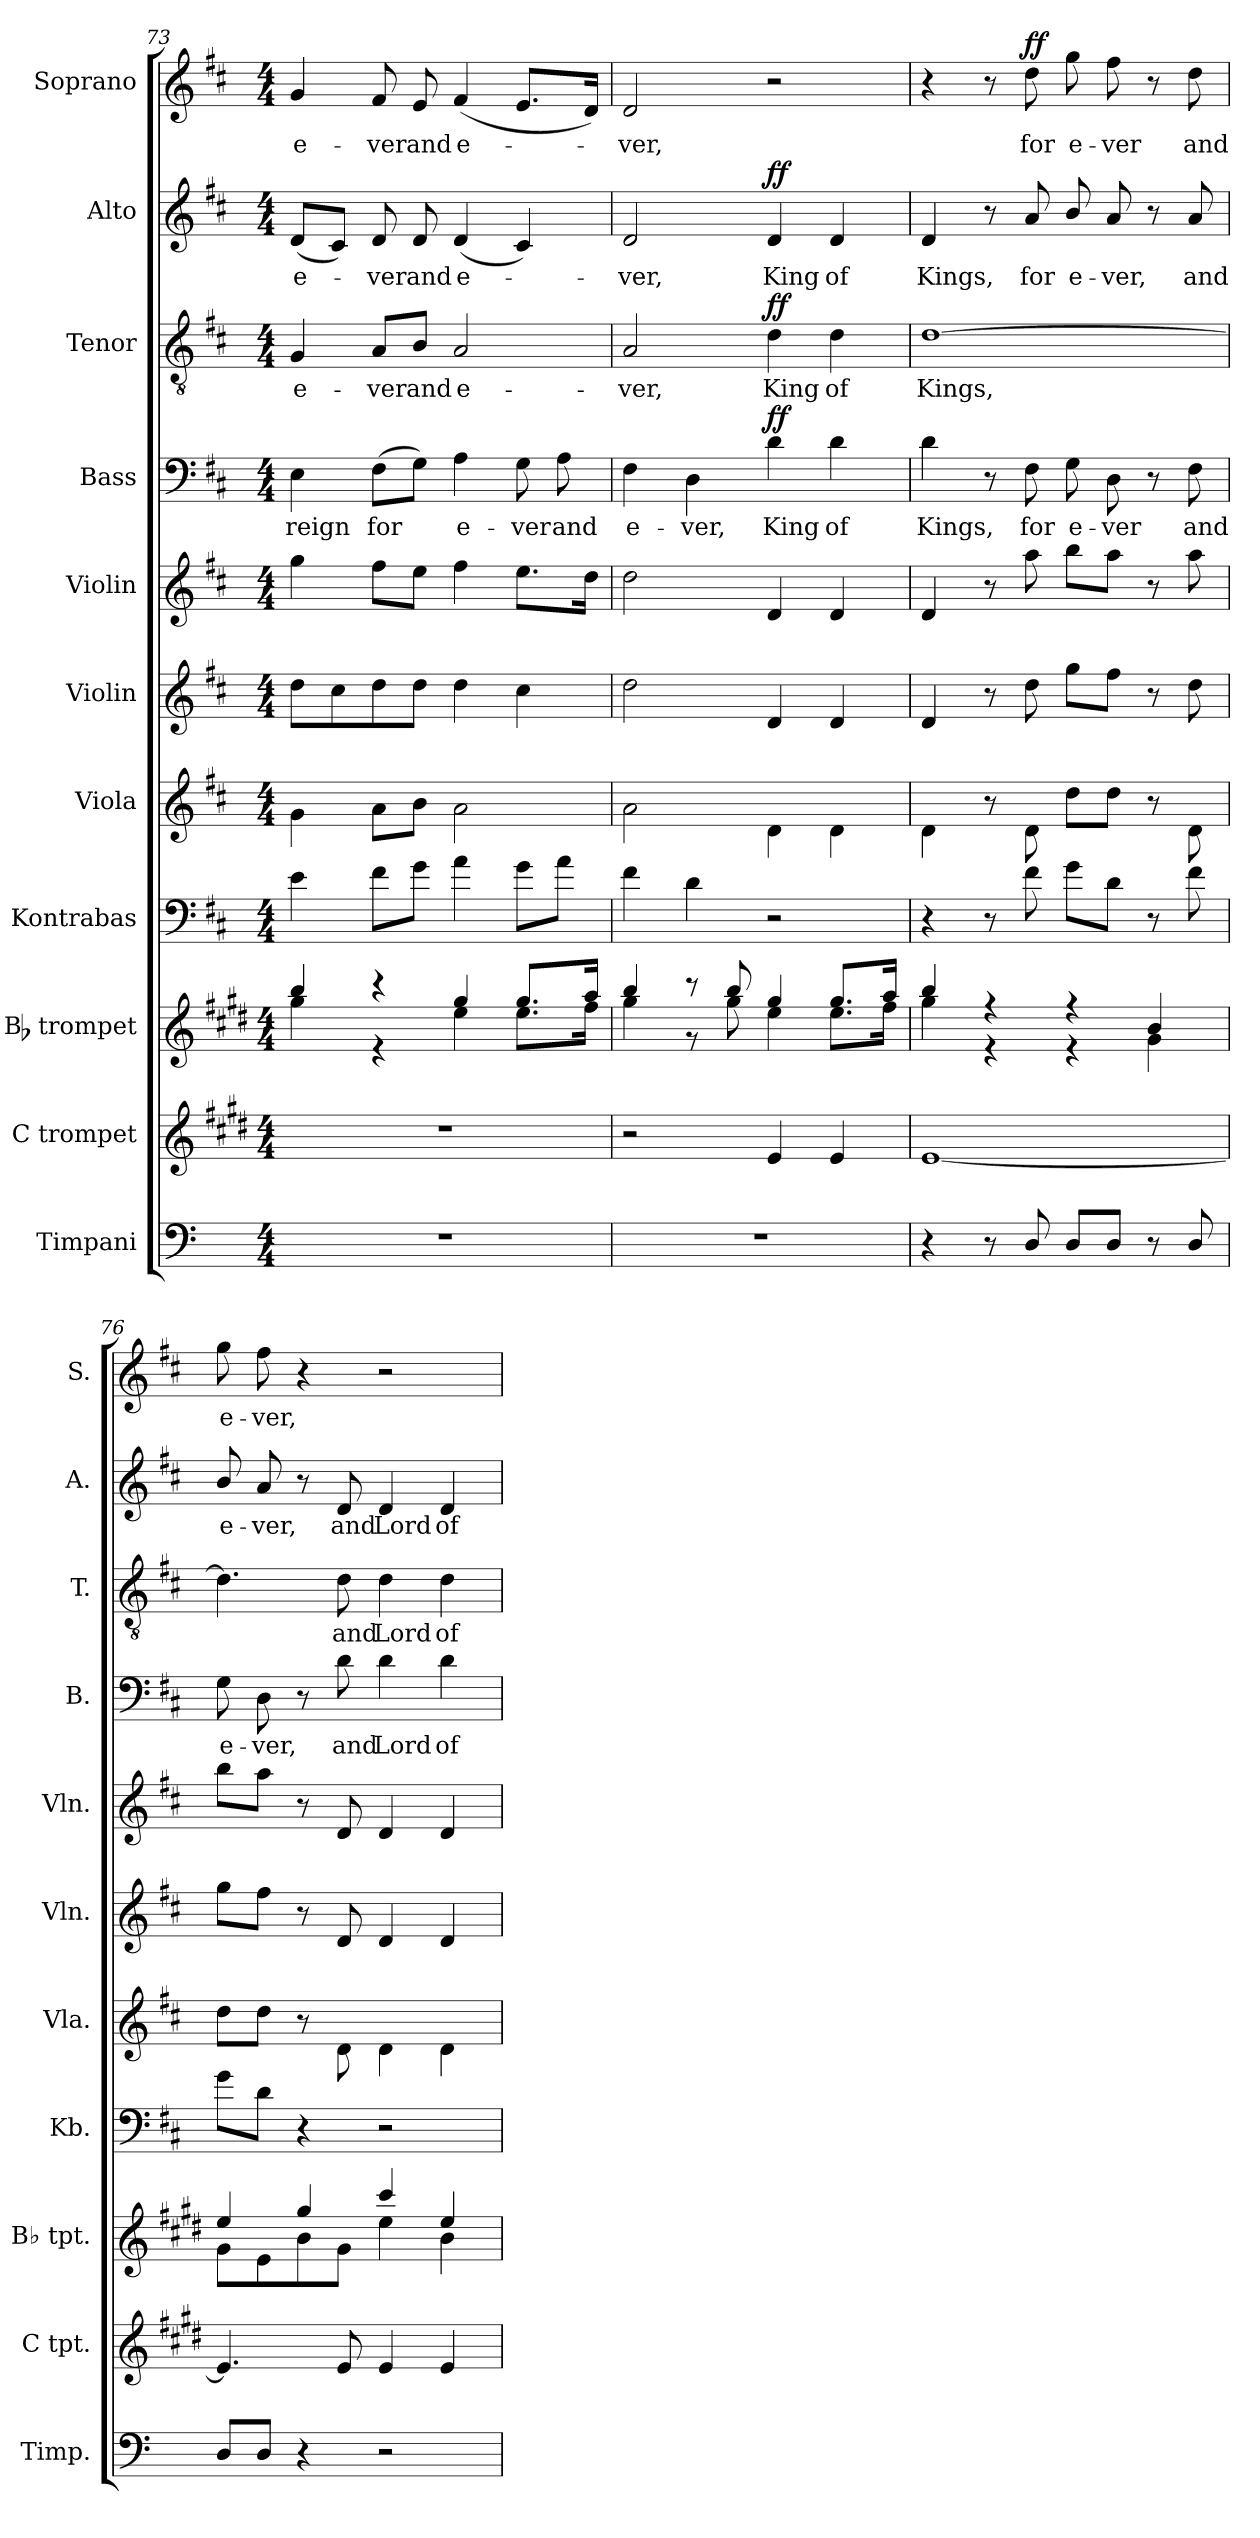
**kern	**kern	**kern	**kern	**kern	**kern	**kern	**kern	**text	**dynam	**kern	**text	**dynam	**kern	**text	**dynam	**kern	**text	**dynam
*part11	*part10	*part9	*part8	*part7	*part6	*part5	*part4	*part4	*part4	*part3	*part3	*part3	*part2	*part2	*part2	*part1	*part1	*part1
*staff11	*staff10	*staff9	*staff8	*staff7	*staff6	*staff5	*staff4	*staff4	*staff4	*staff3	*staff3	*staff3	*staff2	*staff2	*staff2	*staff1	*staff1	*staff1
*I"Timpani	*I"C trompet	*I"Bb trompet	*I"Kontrabas	*I"Viola	*I"Violin	*I"Violin	*I"Bass	*	*	*I"Tenor	*	*	*I"Alto	*	*	*I"Soprano	*	*
*I'Timp.	*I'C tpt.	*I'Bb tpt.	*I'Kb.	*I'Vla.	*I'Vln.	*I'Vln.	*I'B.	*	*	*I'T.	*	*	*I'A.	*	*	*I'S.	*	*
!!LO:PB:g=z
*clefF4	*clefG2	*clefG2	*clefF4	*clefG2	*clefG2	*clefG2	*clefF4	*	*	*clefGv2	*	*	*clefG2	*	*	*clefG2	*	*
*	*ITrd1c2	*ITrd1c2	*ITrd7c12	*	*	*	*	*	*	*	*	*	*	*	*	*	*	*
*k[]	*k[f#c#]	*k[f#c#]	*k[f#c#]	*k[f#c#]	*k[f#c#]	*k[f#c#]	*k[f#c#]	*	*	*k[f#c#]	*	*	*k[f#c#]	*	*	*k[f#c#]	*	*
*	*D:	*	*D:	*D:	*D:	*D:	*D:	*	*	*D:	*	*	*D:	*	*	*D:	*	*
*M4/4	*M4/4	*M4/4	*M4/4	*M4/4	*M4/4	*M4/4	*M4/4	*	*	*M4/4	*	*	*M4/4	*	*	*M4/4	*	*
=73	=73	=73	=73	=73	=73	=73	=73	=73	=73	=73	=73	=73	=73	=73	=73	=73	=73	=73
*	*	*^	*	*	*	*	*	*	*	*	*	*	*	*	*	*	*	*
!	!	!	!	!	!	!	!	!	!LO:LY:b	!	!	!LO:LY:b	!	!	!LO:LY:b	!	!	!LO:LY:b	!
1r	1r	4aa/	4ff#\	4E\	4g\	8dd\L	4gg\	4E\	reign	.	4G/	e-	.	(8d/L	e-	.	4g/	e-	.
.	.	.	.	.	.	8cc#\	.	.	.	.	.	.	.	8c#/J)	.	.	.	.	.
!	!	!	!	!	!	!	!	!	!LO:LY:b	!	!	!LO:LY:b	!	!	!LO:LY:b	!	!	!LO:LY:b	!
.	.	4r	4r	8F#\L	8a\L	8dd\	8ff#\L	(8F#\L	for	.	8A/L	-ver	.	8d/	-ver	.	8f#/	-ver	.
!	!	!	!	!	!	!	!	!	!	!	!	!LO:LY:b	!	!	!LO:LY:b	!	!	!LO:LY:b	!
.	.	.	.	8G\J	8b\J	8dd\J	8ee\J	8G\J)	.	.	8B/J	and	.	8d/	and	.	8e/	and	.
!	!	!	!	!	!	!	!	!	!LO:LY:b	!	!	!LO:LY:b	!	!	!LO:LY:b	!	!	!LO:LY:b	!
.	.	4ff#/	4dd\	4A\	2a\	4dd\	4ff#\	4A\	e-	.	2A/	e-	.	(4d/	e-	.	(4f#/	e-	.
!	!	!	!	!	!	!	!	!	!LO:LY:b	!	!	!	!	!	!	!	!	!	!
.	.	8.ff#/L	8.dd\L	8G\L	.	4cc#\	8.ee\L	8G\	-ver	.	.	.	.	4c#/)	.	.	8.e/L	.	.
!	!	!	!	!	!	!	!	!	!LO:LY:b	!	!	!	!	!	!	!	!	!	!
.	.	.	.	8A\J	.	.	.	8A\	and	.	.	.	.	.	.	.	.	.	.
.	.	16gg/Jk	16ee\Jk	.	.	.	16dd\Jk	.	.	.	.	.	.	.	.	.	16d/Jk)	.	.
=74	=74	=74	=74	=74	=74	=74	=74	=74	=74	=74	=74	=74	=74	=74	=74	=74	=74	=74	=74
!	!	!	!	!	!	!	!	!	!LO:LY:b	!	!	!LO:LY:b	!	!	!LO:LY:b	!	!	!LO:LY:b	!
1r	2r	4aa/	4ff#\	4F#\	2a\	2dd\	2dd\	4F#\	e-	.	2A/	-ver,	.	2d/	-ver,	.	2d/	-ver,	.
!	!	!	!	!	!	!	!	!	!LO:LY:b	!	!	!	!	!	!	!	!	!	!
.	.	8r	8r	4D\	.	.	.	4D\	-ver,	.	.	.	.	.	.	.	.	.	.
.	.	8aa/	8ff#\	.	.	.	.	.	.	.	.	.	.	.	.	.	.	.	.
!	!	!	!	!	!	!	!	!	!LO:LY:b	!LO:DY:b	!	!LO:LY:b	!LO:DY:a	!	!LO:LY:b	!LO:DY:a	!	!	!
.	4d/	4ff#/	4dd\	2r	4d\	4d/	4d/	4d\	King	ff	4d\	King	ff	4d/	King	ff	2r	.	.
!	!	!	!	!	!	!	!	!	!LO:LY:b	!	!	!LO:LY:b	!	!	!LO:LY:b	!	!	!	!
.	4d/	8.ff#/L	8.dd\L	.	4d\	4d/	4d/	4d\	of	.	4d\	of	.	4d/	of	.	.	.	.
.	.	16gg/Jk	16ee\Jk	.	.	.	.	.	.	.	.	.	.	.	.	.	.	.	.
=75	=75	=75	=75	=75	=75	=75	=75	=75	=75	=75	=75	=75	=75	=75	=75	=75	=75	=75	=75
!	!	!	!	!	!	!	!	!	!LO:LY:b	!	!	!LO:LY:b	!	!	!LO:LY:b	!	!	!	!
4r	[1d	4aa/	4ff#\	4r	4d\	4d/	4d/	4d\	Kings,	.	[1d	-Kings,	.	4d/	Kings,	.	4r	.	.
8r	.	4r	4r	8r	8r	8r	8r	8r	.	.	.	.	.	8r	.	.	8r	.	.
!	!	!	!	!	!	!	!	!	!LO:LY:b	!	!	!	!	!	!LO:LY:b	!	!	!LO:LY:b	!LO:DY:a
8D/	.	.	.	8F#\	8d\	8dd\	8aa\	8F#\	for	.	.	.	.	8a/	for	.	8dd\	for	ff
!	!	!	!	!	!	!	!	!	!LO:LY:b	!	!	!	!	!	!LO:LY:b	!	!	!LO:LY:b	!
8D/L	.	4r	4r	8G\L	8dd\L	8gg\L	8bb\L	8G\	e-	.	.	.	.	8b/	e-	.	8gg\	e-	.
!	!	!	!	!	!	!	!	!	!LO:LY:b	!	!	!	!	!	!LO:LY:b	!	!	!LO:LY:b	!
8D/J	.	.	.	8D\J	8dd\J	8ff#\J	8aa\J	8D\	-ver	.	.	.	.	8a/	-ver,	.	8ff#\	-ver	.
8r	.	4a/	4f#\	8r	8r	8r	8r	8r	.	.	.	.	.	8r	.	.	8r	.	.
!	!	!	!	!	!	!	!	!	!LO:LY:b	!	!	!	!	!	!LO:LY:b	!	!	!LO:LY:b	!
8D/	.	.	.	8F#\	8d\	8dd\	8aa\	8F#\	and	.	.	.	.	8a/	and	.	8dd\	and	.
=76	=76	=76	=76	=76	=76	=76	=76	=76	=76	=76	=76	=76	=76	=76	=76	=76	=76	=76	=76
!	!	!	!	!	!	!	!	!	!LO:LY:b	!	!	!	!	!	!LO:LY:b	!	!	!LO:LY:b	!
8D/L	4.d/]	4dd/	8f#\L	8G\L	8dd\L	8gg\L	8bb\L	8G\	e-	.	4.d\]	.	.	8b/	e-	.	8gg\	e-	.
!	!	!	!	!	!	!	!	!	!LO:LY:b	!	!	!	!	!	!LO:LY:b	!	!	!LO:LY:b	!
8D/J	.	.	8d\	8D\J	8dd\J	8ff#\J	8aa\J	8D\	-ver,	.	.	.	.	8a/	-ver,	.	8ff#\	-ver,	.
4r	.	4ff#/	8a\	4r	8r	8r	8r	8r	.	.	.	.	.	8r	.	.	4r	.	.
!	!	!	!	!	!	!	!	!	!LO:LY:b	!	!	!LO:LY:b	!	!	!LO:LY:b	!	!	!	!
.	8d/	.	8f#\J	.	8d\	8d/	8d/	8d\	and	.	8d\	and	.	8d/	and	.	.	.	.
!	!	!	!	!	!	!	!	!	!LO:LY:b	!	!	!LO:LY:b	!	!	!LO:LY:b	!	!	!	!
2r	4d/	4bb/	4dd\	2r	4d\	4d/	4d/	4d\	Lord	.	4d\	Lord	.	4d/	Lord	.	2r	.	.
!	!	!	!	!	!	!	!	!	!LO:LY:b	!	!	!LO:LY:b	!	!	!LO:LY:b	!	!	!	!
.	4d/	4dd/	4a\	.	4d\	4d/	4d/	4d\	of	.	4d\	of	.	4d/	of	.	.	.	.
*	*	*v	*v	*	*	*	*	*	*	*	*	*	*	*	*	*	*	*	*
=	=	=	=	=	=	=	=	=	=	=	=	=	=	=	=	=	=	=
*-	*-	*-	*-	*-	*-	*-	*-	*-	*-	*-	*-	*-	*-	*-	*-	*-	*-	*-
